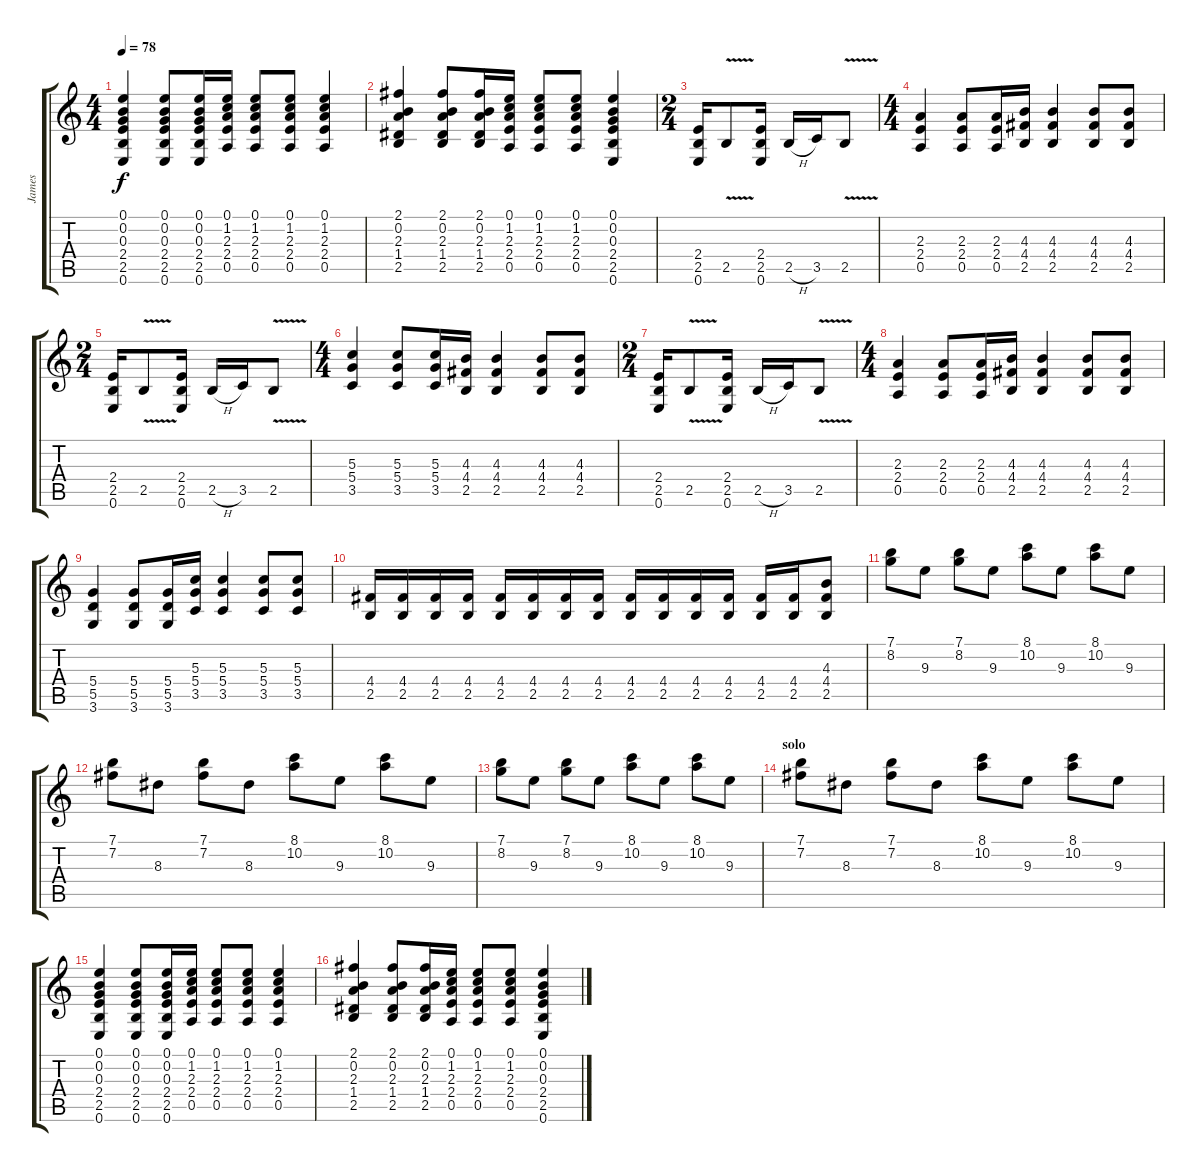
\track ("James" "James") {instrument electricguitarclean}
\staff {score tabs}
\tuning (E4 B3 G3 D3 A2 E2) {hide}
\ts (4 4)
\tempo 78
\clef g2
\ks c
(0.1 0.2 0.3 2.4 2.5 0.6).4{dy f} (0.1 0.2 0.3 2.4 2.5 0.6).8 (0.1 0.2 0.3 2.4 2.5 0.6).16 (0.1 1.2 2.3 2.4 0.5).16 (0.1 1.2 2.3 2.4 0.5).8 (0.1 1.2 2.3 2.4 0.5).8 (0.1 1.2 2.3 2.4 0.5).4 |
(2.1 0.2 2.3 1.4 2.5).4 (2.1 0.2 2.3 1.4 2.5).8 (2.1 0.2 2.3 1.4 2.5).16 (0.1 1.2 2.3 2.4 0.5).16 (0.1 1.2 2.3 2.4 0.5).8 (0.1 1.2 2.3 2.4 0.5).8 (0.1 0.2 0.3 2.4 2.5 0.6).4 |
\ts (2 4)
(2.4 2.5 0.6).16{volume 16 instrument distortionguitar} 2.5{v}.8 (2.4 2.5 0.6).16 2.5{h}.16 3.5.16 2.5{v}.8 |
\ts (4 4)
(2.3 2.4 0.5).4 (2.3 2.4 0.5).8 (2.3 2.4 0.5).16 (4.3 4.4 2.5).16 (4.3 4.4 2.5).4 (4.3 4.4 2.5).8 (4.3 4.4 2.5).8 |
\ts (2 4)
(2.4 2.5 0.6).16 2.5{v}.8 (2.4 2.5 0.6).16 2.5{h}.16 3.5.16 2.5{v}.8 |
\ts (4 4)
(5.3 5.4 3.5).4 (5.3 5.4 3.5).8 (5.3 5.4 3.5).16 (4.3 4.4 2.5).16 (4.3 4.4 2.5).4 (4.3 4.4 2.5).8 (4.3 4.4 2.5).8 |
\ts (2 4)
(2.4 2.5 0.6).16 2.5{v}.8 (2.4 2.5 0.6).16 2.5{h}.16 3.5.16 2.5{v}.8 |
\ts (4 4)
(2.3 2.4 0.5).4 (2.3 2.4 0.5).8 (2.3 2.4 0.5).16 (4.3 4.4 2.5).16 (4.3 4.4 2.5).4 (4.3 4.4 2.5).8 (4.3 4.4 2.5).8 |
(5.4 5.5 3.6).4 (5.4 5.5 3.6).8 (5.4 5.5 3.6).16 (5.3 5.4 3.5).16 (5.3 5.4 3.5).4 (5.3 5.4 3.5).8 (5.3 5.4 3.5).8 |
(4.4 2.5).16 (4.4 2.5).16 (4.4 2.5).16 (4.4 2.5).16 (4.4 2.5).16 (4.4 2.5).16 (4.4 2.5).16 (4.4 2.5).16 (4.4 2.5).16 (4.4 2.5).16 (4.4 2.5).16 (4.4 2.5).16 (4.4 2.5).16 (4.4 2.5).16 (4.3 4.4 2.5).8 |
(7.1 8.2).8{volume 13 instrument electricguitarclean} 9.3.8 (7.1 8.2).8 9.3.8 (8.1 10.2).8 9.3.8 (8.1 10.2).8 9.3.8 |
(7.1 7.2).8 8.3.8 (7.1 7.2).8 8.3.8 (8.1 10.2).8 9.3.8 (8.1 10.2).8 9.3.8 |
(7.1 8.2).8 9.3.8 (7.1 8.2).8 9.3.8 (8.1 10.2).8 9.3.8 (8.1 10.2).8 9.3.8 |
\section ("" "solo")
(7.1 7.2).8 8.3.8 (7.1 7.2).8 8.3.8 (8.1 10.2).8 9.3.8 (8.1 10.2).8 9.3.8 |
(0.1 0.2 0.3 2.4 2.5 0.6).4 (0.1 0.2 0.3 2.4 2.5 0.6).8 (0.1 0.2 0.3 2.4 2.5 0.6).16 (0.1 1.2 2.3 2.4 0.5).16 (0.1 1.2 2.3 2.4 0.5).8 (0.1 1.2 2.3 2.4 0.5).8 (0.1 1.2 2.3 2.4 0.5).4 |
(2.1 0.2 2.3 1.4 2.5).4 (2.1 0.2 2.3 1.4 2.5).8 (2.1 0.2 2.3 1.4 2.5).16 (0.1 1.2 2.3 2.4 0.5).16 (0.1 1.2 2.3 2.4 0.5).8 (0.1 1.2 2.3 2.4 0.5).8 (0.1 0.2 0.3 2.4 2.5 0.6).4
